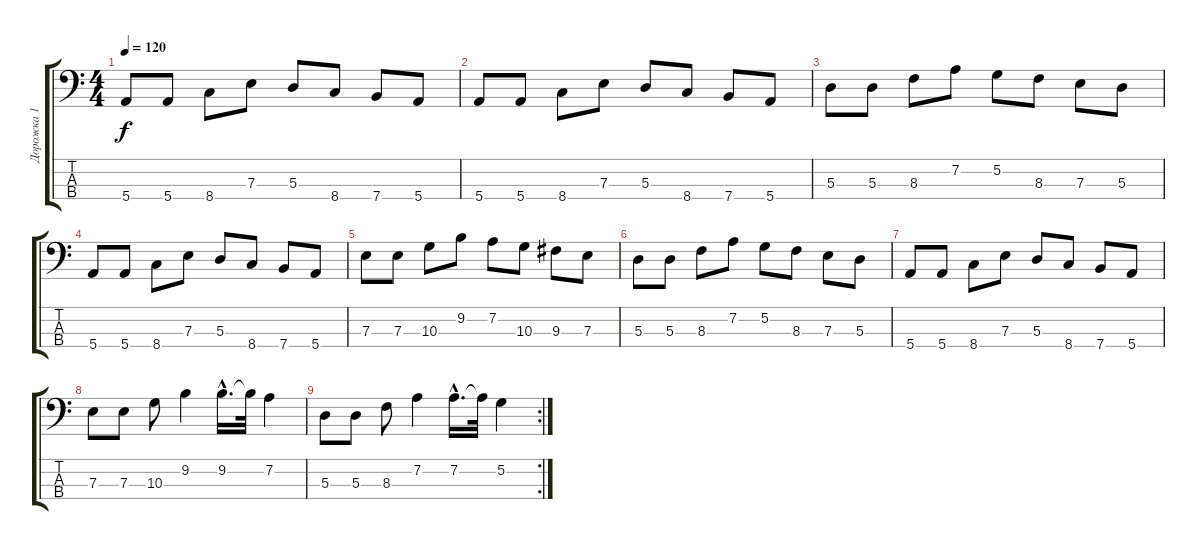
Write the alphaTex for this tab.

\track ("Дорожка 1" "Дорожка 1") {instrument electricbasspick}
\staff {score tabs}
\tuning (G2 D2 A1 E1) {hide}
\ts (4 4)
\tempo 120
\clef f4
\ks c
5.4.8{dy f instrument electricbasspick} 5.4.8 8.4.8 7.3.8 5.3.8 8.4.8 7.4.8 5.4.8 |
5.4.8 5.4.8 8.4.8 7.3.8 5.3.8 8.4.8 7.4.8 5.4.8 |
5.3.8 5.3.8 8.3.8 7.2.8 5.2.8 8.3.8 7.3.8 5.3.8 |
5.4.8 5.4.8 8.4.8 7.3.8 5.3.8 8.4.8 7.4.8 5.4.8 |
7.3.8 7.3.8 10.3.8 9.2.8 7.2.8 10.3.8 9.3.8 7.3.8 |
5.3.8 5.3.8 8.3.8 7.2.8 5.2.8 8.3.8 7.3.8 5.3.8 |
5.4.8 5.4.8 8.4.8 7.3.8 5.3.8 8.4.8 7.4.8 5.4.8 |
7.3.8 7.3.8 10.3.8 9.2.4 9.2{hac}.16{d} 9.2{t}.32 7.2.4 |
\rc 2
5.3.8 5.3.8 8.3.8 7.2.4 7.2{hac}.16{d} 7.2{t}.32 5.2.4
